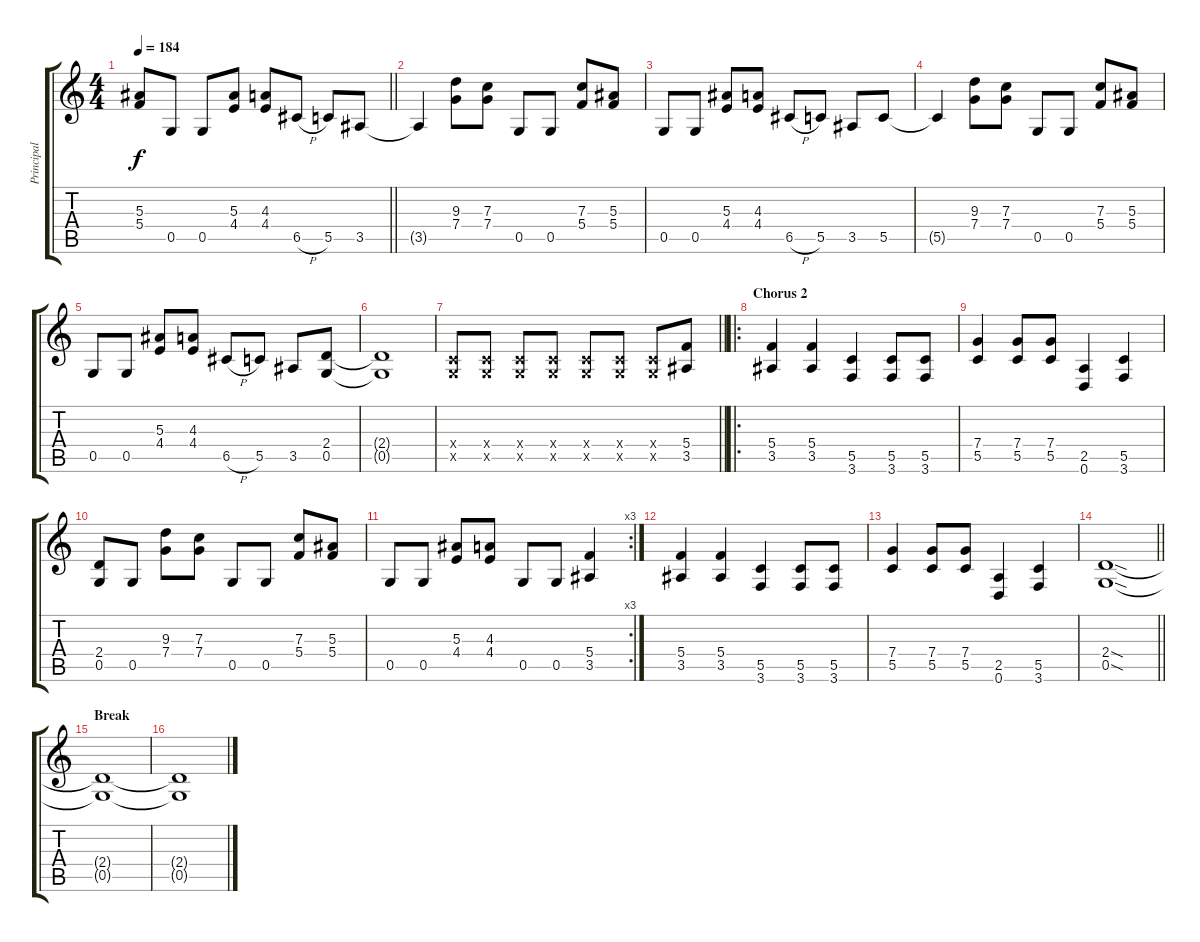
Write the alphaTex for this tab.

\track ("Principal" "Principal") {instrument distortionguitar}
\staff {score tabs}
\tuning (D4 A3 F3 C3 G2 D2) {hide}
\ts (4 4)
\tempo 184
\clef g2
\barLineRight lightlight
\ks c
(5.3 5.4).8{dy f} 0.5.8 0.5.8 (5.3 4.4).8 (4.3 4.4).8 6.5{h}.8 5.5.8 3.5.8 |
3.5{t}.4 (9.3 7.4).8 (7.3 7.4).8 0.5.8 0.5.8 (7.3 5.4).8 (5.3 5.4).8 |
0.5.8 0.5.8 (5.3 4.4).8 (4.3 4.4).8 6.5{h}.8 5.5.8 3.5.8 5.5.8 |
5.5{t}.4 (9.3 7.4).8 (7.3 7.4).8 0.5.8 0.5.8 (7.3 5.4).8 (5.3 5.4).8 |
0.5.8 0.5.8 (5.3 4.4).8 (4.3 4.4).8 6.5{h}.8 5.5.8 3.5.8 (2.4 0.5).8 |
(2.4{t} 0.5{t}).1 |
\barLineRight lightlight
(0.4{x} 0.5{x}).8 (0.4{x} 0.5{x}).8 (0.4{x} 0.5{x}).8 (0.4{x} 0.5{x}).8 (0.4{x} 0.5{x}).8 (0.4{x} 0.5{x}).8 (0.4{x} 0.5{x}).8 (5.4 3.5).8 |
\ro
\section ("" "Chorus 2")
(5.4 3.5).4 (5.4 3.5).4 (5.5 3.6).4 (5.5 3.6).8 (5.5 3.6).8 |
(7.4 5.5).4 (7.4 5.5).8 (7.4 5.5).8 (2.5 0.6).4 (5.5 3.6).4 |
(2.4 0.5).8 0.5.8 (9.3 7.4).8 (7.3 7.4).8 0.5.8 0.5.8 (7.3 5.4).8 (5.3 5.4).8 |
\rc 3
0.5.8 0.5.8 (5.3 4.4).8 (4.3 4.4).8 0.5.8 0.5.8 (5.4 3.5).4 |
(5.4 3.5).4 (5.4 3.5).4 (5.5 3.6).4 (5.5 3.6).8 (5.5 3.6).8 |
(7.4 5.5).4 (7.4 5.5).8 (7.4 5.5).8 (2.5 0.6).4 (5.5 3.6).4 |
\barLineRight lightlight
(2.4{sod} 0.5{sod}).1 |
\section ("" "Break")
(2.4{t} 0.5{t}).1 |
(2.4{t} 0.5{t}).1
